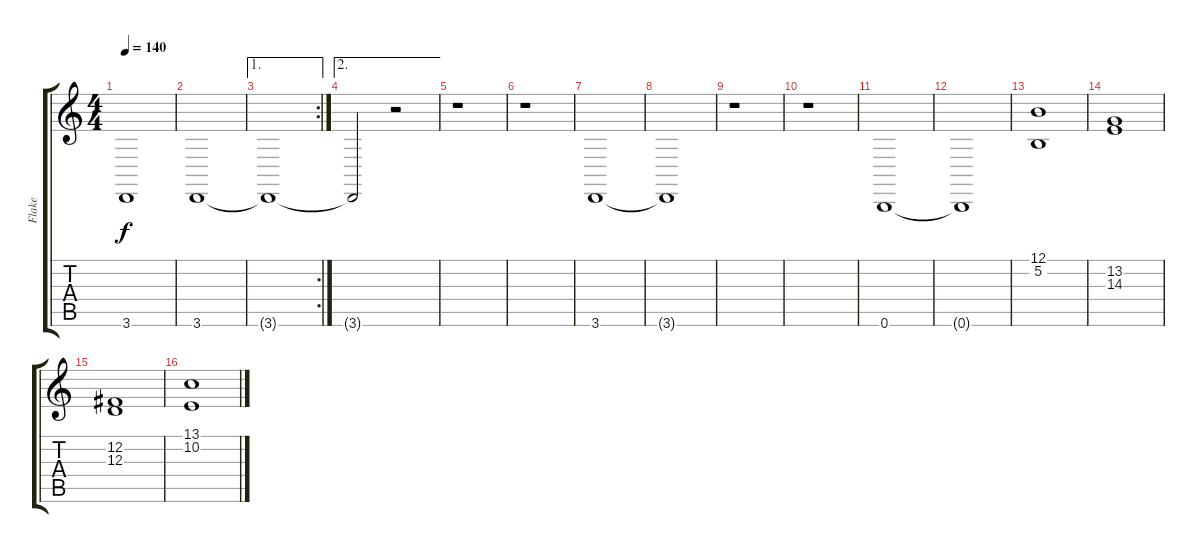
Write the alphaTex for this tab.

\track ("Flake" "Flake") {instrument synthstrings1}
\staff {score tabs}
\tuning (B3 Gb3 D3 A2 E2 B1) {hide}
\ts (4 4)
\tempo 140
\clef g2
\ks c
3.6{t}.1{dy f} |
3.6.1 |
\ae 1
\rc 2
3.6{t}.1 |
\ae 2
3.6{t}.2 r.2 |
r.1 |
r.1 |
3.6.1 |
3.6{t}.1 |
r.1 |
r.1 |
0.6.1 |
0.6{t}.1 |
(12.1 5.2).1{volume 9 instrument stringensemble1} |
(13.2 14.3).1 |
(12.2 12.3).1 |
(13.1 10.2).1
